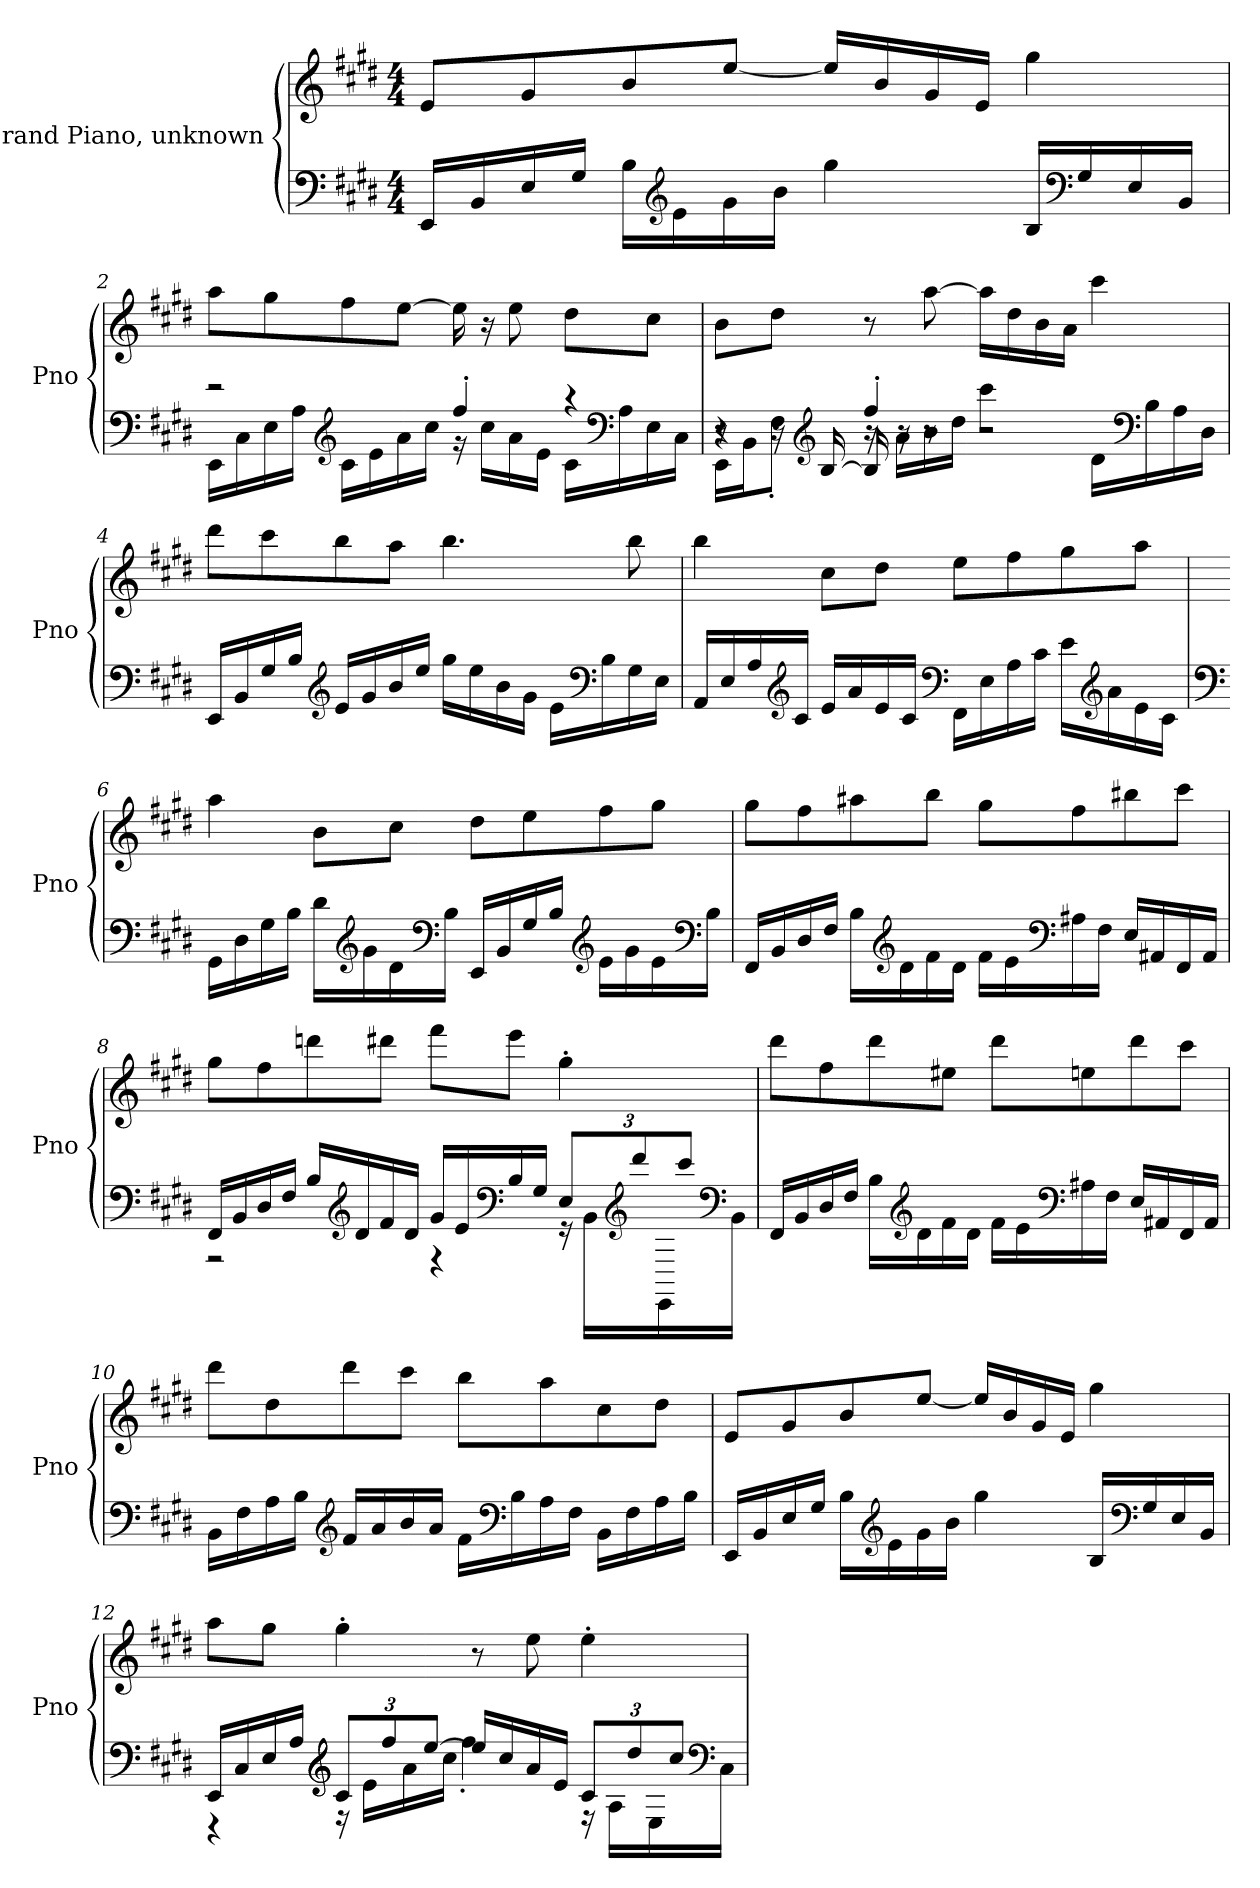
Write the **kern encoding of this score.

**kern	**kern
*part1	*part1
*staff2	*staff1
*I"Grand Piano, unknown	*
*I'Pno	*
*clefF4	*clefG2
*k[f#c#g#d#]	*k[f#c#g#d#]
*M4/4	*M4/4
*MM120	*MM120
=1	=1
16EE/LL	8e/L
16BB/	.
16E/	8g#/
16G#/JJ	.
16B\LL	8b/
*clefG2	*
16e\	.
16g#\	[8ee/J
16b\JJ	.
4gg#\	16ee/LL]
.	16b/
.	16g#/
.	16e/JJ
16B/LL	4gg#\
*clefF4	*
16G#/	.
16E/	.
16BB/JJ	.
=2	=2
*^	*
2r	16EE\LL	8aa\L
.	16C#\	.
.	16E\	8gg#\
.	16A\JJ	.
*clefG2	*	*
.	16c#\LL	8ff#\
.	16e\	.
.	16a\	[8ee\J
.	16cc#\JJ	.
4ff#'/	16r	16ee\]
.	16cc#\LL	16r
.	16a\	8ee\
.	16e\JJ	.
4r	16c#\LL	8dd#\L
*clefF4	*	*
.	16A\	.
.	16E\	8cc#\J
.	16C#\JJ	.
!!LO:LB:g=z
=3	=3	=3
*	*^	*
4r	16EE\LL	8r	8b\L
.	16BB\J	.	.
.	8F#'\J	16r	8dd#\J
*clefG2	*	*	*
.	.	[16B/	.
4ff#'/	16r	16B/]	8r
.	16a\LL	16r	.
.	16b\	8r	[8aa\
.	16dd#\JJ	.	.
2r	4ccc#\	2r	16aa\LL]
.	.	.	16dd#\
.	.	.	16b\
.	.	.	16a\JJ
.	16d#\LL	.	4ccc#\
*clefF4	*	*	*
.	16B\	.	.
.	16A\	.	.
.	16D#\JJ	.	.
*v	*v	*v	*
=4	=4
16EE/LL	8ddd#\L
16BB/	.
16G#/	8ccc#\
16B/JJ	.
*clefG2	*
16e/LL	8bb\
16g#/	.
16b/	8aa\J
16ee/JJ	.
16gg#\LL	4.bb\
16ee\	.
16b\	.
16g#\JJ	.
16e\LL	.
*clefF4	*
16B\	.
16G#\	8bb\
16E\JJ	.
!!LO:LB:g=z
=5	=5
16AA/LL	4bb\
16E/	.
16A/	.
*clefG2	*
16c#/JJ	.
16e/LL	8cc#\L
16a/	.
16e/	8dd#\J
16c#/JJ	.
*clefF4	*
16FF#\LL	8ee\L
16E\	.
16A\	8ff#\
16c#\JJ	.
16e\LL	8gg#\
*clefG2	*
16a\	.
16e\	8aa\J
16c#\JJ	.
=6	=6
*clefF4	*
16GG#\LL	4aa\
16D#\	.
16G#\	.
16B\JJ	.
16d#\LL	8b\L
*clefG2	*
16g#\	.
16d#\	8cc#\J
*clefF4	*
16B\JJ	.
16EE/LL	8dd#\L
16BB/	.
16G#/	8ee\
16B/JJ	.
*clefG2	*
16e\LL	8ff#\
16g#\	.
16e\	8gg#\J
*clefF4	*
16B\JJ	.
!!LO:LB:g=z
=7	=7
16FF#/LL	8gg#\L
16BB/	.
16D#/	8ff#\
16F#/JJ	.
16B\LL	8aa#X\
*clefG2	*
16d#\	.
16f#\	8bb\J
16d#\JJ	.
16f#\LL	8gg#\L
16e\	.
*clefF4	*
16A#X\	8ff#\
16F#\JJ	.
16E/LL	8bb#X\
16AA#X/	.
16FF#/	8ccc#\J
16AA#/JJ	.
=8	=8
*^	*
16FF#/LL	2r	8gg#\L
16BB/	.	.
16D#/	.	8ff#\
16F#/JJ	.	.
16B/LL	.	8dddn\
*clefG2	*	*
16d#/	.	.
16f#/	.	8ddd#X\J
16d#/JJ	.	.
16g#/LL	4r	8fff#\L
16e/	.	.
*clefF4	*	*
16B/	.	8eee\J
16G#/JJ	.	.
*Xbrackettup	*	*
12E/L	16r	4gg#'\
.	16BB\LL	.
*clefG2	*	*
12ddd#/	.	.
.	16EE\	.
12ccc#/J	.	.
*clefF4	*	*
.	16BB\JJ	.
*v	*v	*
!!LO:LB:g=z
=9	=9
16FF#/LL	8ddd#\L
16BB/	.
16D#/	8ff#\
16F#/JJ	.
16B\LL	8ddd#\
*clefG2	*
16d#\	.
16f#\	8ee#X\J
16d#\JJ	.
16f#\LL	8ddd#\L
16e\	.
*clefF4	*
16A#X\	8een\
16F#\JJ	.
16E/LL	8ddd#\
16AA#X/	.
16FF#/	8ccc#\J
16AA#/JJ	.
=10	=10
16BB\LL	8ddd#\L
16F#\	.
16A\	8dd#\
16B\JJ	.
*clefG2	*
16f#/LL	8ddd#\
16a/	.
16b/	8ccc#\J
16a/JJ	.
16f#\LL	8bb\L
*clefF4	*
16B\	.
16A\	8aa\
16F#\JJ	.
16BB\LL	8cc#\
16F#\	.
16A\	8dd#\J
16B\JJ	.
!!LO:LB:g=z
=11	=11
16EE/LL	8e/L
16BB/	.
16E/	8g#/
16G#/JJ	.
16B\LL	8b/
*clefG2	*
16e\	.
16g#\	[8ee/J
16b\JJ	.
4gg#\	16ee/LL]
.	16b/
.	16g#/
.	16e/JJ
16B/LL	4gg#\
*clefF4	*
16G#/	.
16E/	.
16BB/JJ	.
=12	=12
*^	*
16EE/LL	4r	8aa\L
16C#/	.	.
16E/	.	8gg#\J
16A/JJ	.	.
*clefG2	*	*
12c#/L	16r	4gg#'\
.	16e\LL	.
12ff#/	.	.
.	16a\	.
[12ee/J	.	.
.	16cc#\JJ	.
16ee/LL]	4ff#'\	8r
16cc#/	.	.
16a/	.	8ee\
16e/JJ	.	.
12c#/L	16r	4ee'\
.	16A\LL	.
12dd#/	.	.
.	16E\	.
12cc#/J	.	.
*clefF4	*	*
.	16C#\JJ	.
*v	*v	*
=	=
*-	*-
